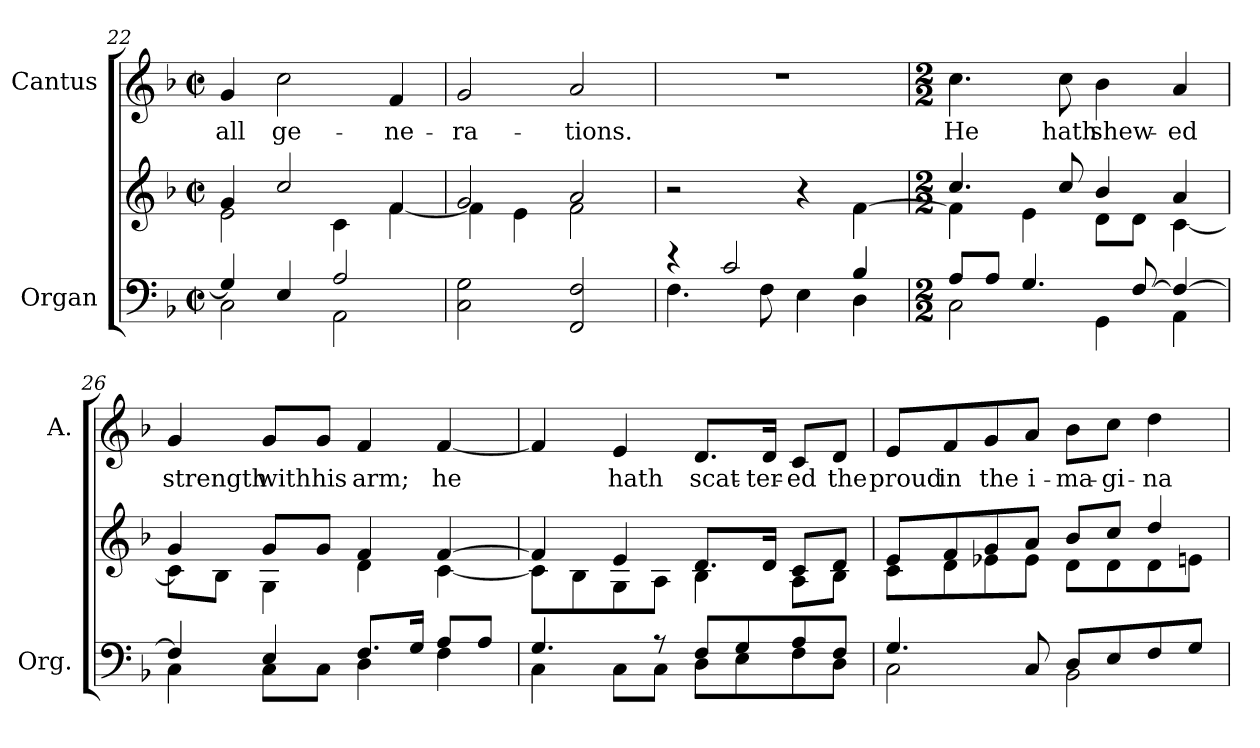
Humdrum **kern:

**kern	**kern	**kern	**text
*part2	*part2	*part1	*part1
*staff3	*staff2	*staff1	*staff1
*I"Organ	*	*I"Cantus	*
*I'Org.	*	*I'A.	*
*clefF4	*clefG2	*clefG2	*
*k[b-]	*k[b-]	*k[b-]	*
*F:	*F:	*F:	*
*M2/2	*M2/2	*M2/2	*
*met(c|)	*met(c|)	*met(c|)	*
=22	=22	=22	=22
*^	*^	*	*
!	!	!	!	!	!LO:LY:b:color=#000000
4Gi/]	2Ci\	4gi/	2ei\	4gi/	all
!	!	!	!	!	!LO:LY:b:color=#000000
4Ei/	.	2cci/	.	2cci\	ge-
2Ai/	2AAi\	.	4ci\	.	.
!	!	!	!	!	!LO:LY:b:color=#000000
.	.	4fi/	[<4fi\	4fi/	-ne-
*v	*v	*	*	*	*
!!LO:LB:g=z
=23	=23	=23	=23	=23
!	!	!	!	!LO:LY:b:color=#000000
2Ci\ 2Gi	2gi/	4fi\]	2gi/	-ra-
.	.	4ei\	.	.
!	!	!	!	!LO:LY:b:color=#000000
2FFi/ 2Fi	2ai/	2fi\	2ai/	-tions.
*	*v	*v	*	*
=24	=24	=24	=24
*^	*	*	*
4r	4.Fi\	2r	1r	.
2ci/	.	.	.	.
.	8Fi\	.	.	.
.	4Ei\	4r	.	.
4B-i/	4Di\	[>4fi\	.	.
=25	=25	=25	=25	=25
*M2/2	*	*M2/2	*M2/2	*
*	*	*^	*	*
!	!	!	!	!	!LO:LY:b:color=#000000
8Ai/L	2Ci\	4.cci/	4fi\]	4.cci\	He
8Ai/J	.	.	.	.	.
4.Gi/	.	.	4ei\	.	.
!	!	!	!	!	!LO:LY:b:color=#000000
.	.	8cci/	.	8cci\	hath
!	!	!	!	!	!LO:LY:b:color=#000000
.	4GGi\	4b-i/	8di\L	4b-i\	shew-
[>8Fi/	.	.	8di\J	.	.
!	!	!	!	!	!LO:LY:b:color=#000000
4Fi/_>	4AAi\	4ai/	[<4ci\	4ai/	-ed
=26	=26	=26	=26	=26	=26
!	!	!	!	!	!LO:LY:b:color=#000000
4Fi/]	4Ci\	4gi/	8ci\L]	4gi/	strength
.	.	.	8B-i\J	.	.
!	!	!	!	!	!LO:LY:b:color=#000000
4Ei/	8Ci\L	8gi/L	4Gi\	8gi/L	with
!	!	!	!	!	!LO:LY:b:color=#000000
.	8Ci\J	8gi/J	.	8gi/J	his
!	!	!	!	!	!LO:LY:b:color=#000000
8.Fi/L	4Di\	4fi/	4di\	4fi/	arm;
16Gi/Jk	.	.	.	.	.
!	!	!	!	!	!LO:LY:b:color=#000000
8Ai/L	4Fi\	[>4fi/	[<4ci\	[<4fi/	he
8Ai/J	.	.	.	.	.
=27	=27	=27	=27	=27	=27
4.Gi/	4Ci\	4fi/]	8ci\L]	4fi/]	.
.	.	.	8B-i\	.	.
!	!	!	!	!	!LO:LY:b:color=#000000
.	8Ci\L	4ei/	8Gi\	4ei/	hath
8r	8Ci\J	.	8Ai\J	.	.
!	!	!	!	!	!LO:LY:b:color=#000000
8Fi/L	8Di\L	8.di/L	4B-i\	8.di/L	scat-
8Gi/	8Ei\	.	.	.	.
!	!	!	!	!	!LO:LY:b:color=#000000
.	.	16di/Jk	.	16di/Jk	-ter-
!	!	!	!	!	!LO:LY:b:color=#000000
8Ai/	8Fi\	8ci/L	8Ai\L	8ci/L	-ed
!	!	!	!	!	!LO:LY:b:color=#000000
8Fi/J	8Di\J	8di/J	8B-i\J	8di/J	the
!!LO:PB:g=z
=28	=28	=28	=28	=28	=28
!	!	!	!	!	!LO:LY:b:color=#000000
4.Gi/	2Ci\	8ei/L	8ci\L	8ei/L	proud
!	!	!	!	!	!LO:LY:b:color=#000000
.	.	8fi/	8di\	8fi/	in
!	!	!	!	!	!LO:LY:b:color=#000000
.	.	8gi/	8e-Xi\	8gi/	the
!	!	!	!	!	!LO:LY:b:color=#000000
8Ci/	.	8ai/J	8e-i\J	8ai/J	i-
!	!	!	!	!	!LO:LY:b:color=#000000
8Di/L	2BB-i\	8b-i/L	8di\L	8b-i\L	-ma-
!	!	!	!	!	!LO:LY:b:color=#000000
8Ei/	.	8cci/J	8di\	8cci\J	-gi-
!	!	!	!	!	!LO:LY:b:color=#000000
8Fi/	.	4ddi/	8di\	4ddi\	-na-
8Gi/J	.	.	8eni\J	.	.
*v	*v	*	*	*	*
*	*v	*v	*	*
=	=	=	=
*-	*-	*-	*-
